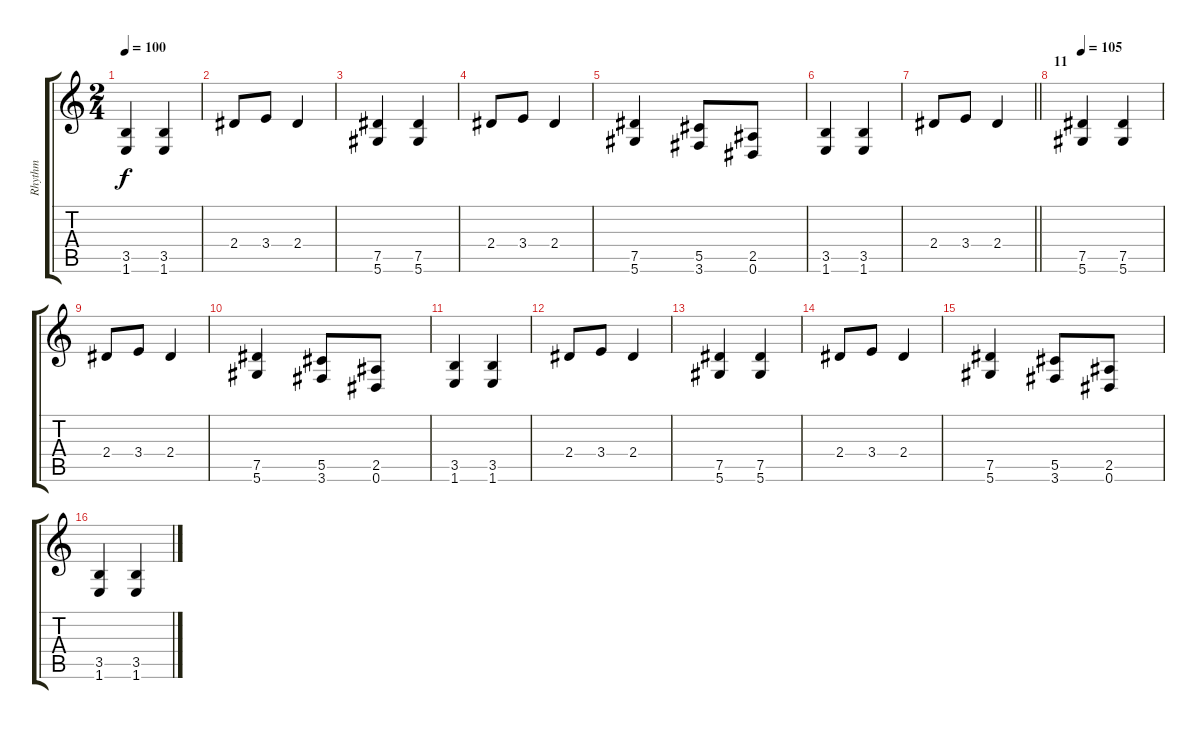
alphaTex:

\track ("Rhythm" "Rhythm") {instrument distortionguitar}
\staff {score tabs}
\tuning (Eb4 Bb3 Gb3 Db3 Ab2 Eb2) {hide}
\ts (2 4)
\tempo 100
\clef g2
\ks c
(3.5 1.6).4{dy f} (3.5 1.6).4 |
2.4.8 3.4.8 2.4.4 |
(7.5 5.6).4 (7.5 5.6).4 |
2.4.8 3.4.8 2.4.4 |
(7.5 5.6).4 (5.5 3.6).8 (2.5 0.6).8 |
(3.5 1.6).4 (3.5 1.6).4 |
\barLineRight lightlight
2.4.8 3.4.8 2.4.4 |
\section ("" "11")
\tempo 105
(7.5 5.6).4 (7.5 5.6).4 |
2.4.8 3.4.8 2.4.4 |
(7.5 5.6).4 (5.5 3.6).8 (2.5 0.6).8 |
(3.5 1.6).4 (3.5 1.6).4 |
2.4.8 3.4.8 2.4.4 |
(7.5 5.6).4 (7.5 5.6).4 |
2.4.8 3.4.8 2.4.4 |
(7.5 5.6).4 (5.5 3.6).8 (2.5 0.6).8 |
(3.5 1.6).4 (3.5 1.6).4
